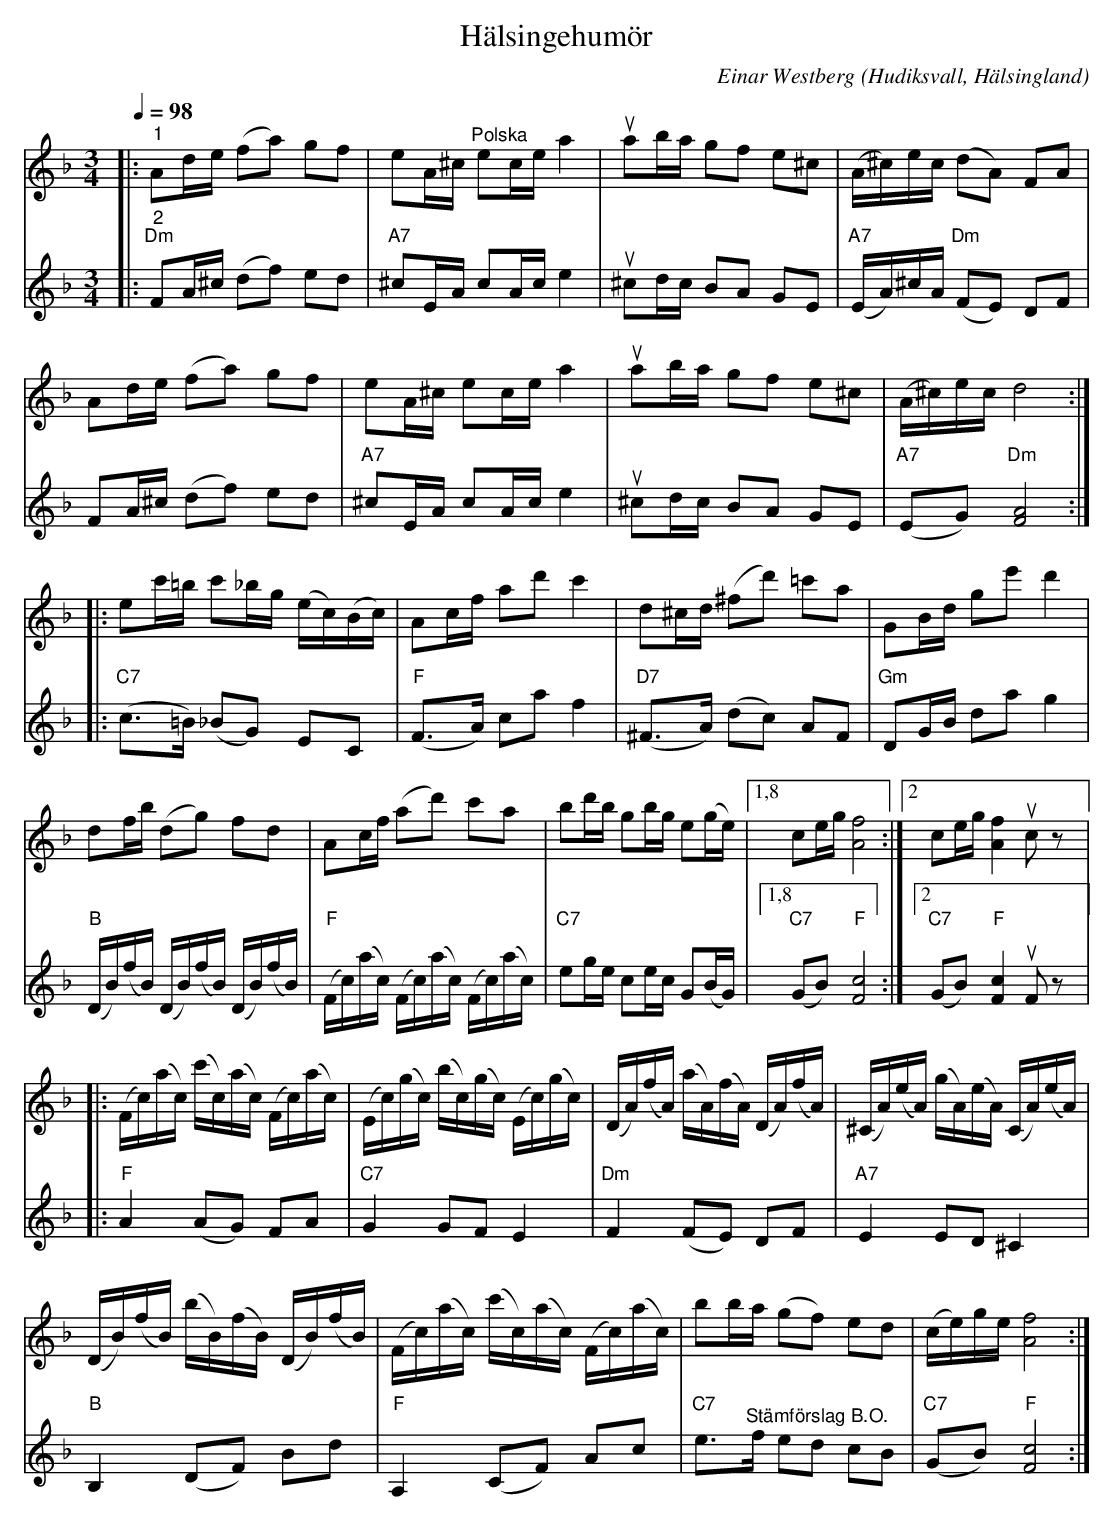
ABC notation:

X:1
T:Hälsingehumör
C:Einar Westberg
O:Hudiksvall, Hälsingland
L:1/16
Q:1/4=98
M:3/4
K:Dm
V:1
|:"^1" A2de (f2a2) g2f2 | e2A^c "^Polska"e2ce a4 |u a2ba g2f2 e2^c2 | (A^c)ec (d2A2) F2A2 |
 A2de (f2a2) g2f2 | e2A^c e2ce a4 |u a2ba g2f2 e2^c2 | (A^c)ec d8 ::
e2c'=b c'2_bg (ec)(Bc) | A2cf a2d'2 c'4 | d2^cd (^f2d'2) =c'2a2 | G2Bd g2e'2 d'4 |
d2fb (d2g2) f2d2 | A2cf (a2d'2) c'2a2 | b2d'b g2bg e2(ge) |1,8 c2eg [Af]8 :|2 c2eg [Af]4u c2 z2 |:
(Fc)(ac) (c'c)(ac) (Fc)(ac) | (Ec)(gc) (bc)(gc) (Ec)(gc) | (DA)(fA) (aA)(fA) (DA)(fA) | (^CA)(eA) (gA)(eA) (CA)(eA) |
(DB)(fB) (bB)(fB) (DB)(fB) | (Fc)(ac) (c'c)(ac) (Fc)(ac) | b2ba (g2f2) e2d2 | (ce)ge [Af]8 :|
V:2
|:"^2""Dm" F2A^c (d2f2) e2d2 |"A7" ^c2EA c2Ac e4 |u ^c2dc B2A2 G2E2 | "A7"(EA)^cA"Dm" (F2E2) D2F2 |
F2A^c (d2f2) e2d2 |"A7" ^c2EA c2Ac e4 |u ^c2dc B2A2 G2E2 | "A7" (E2G2) "Dm"[FA]8 ::
"C7" (c2>=B2) (_B2G2) E2C2 |"F" (F2>A2) c2a2 f4 | "D7" (^F2>A2) (d2c2) A2F2 |"Gm" D2GB d2a2 g4 |
"B" (DB)(fB) (DB)(fB) (DB)(fB) | "F" (Fc)(ac) (Fc)(ac) (Fc)(ac) | "C7"e2ge c2ec G2(BG) |1,8"C7" (G2B2) "F"[Fc]8 :|2 "C7" (G2B2) "F"[Fc]4u F2 z2 |:
"F" A4 (A2G2) F2A2 |"C7" G4 G2F2 E4 |"Dm" F4 (F2E2) D2F2 | "A7" E4 E2D2 ^C4 |
"B" B,4 (D2F2) B2d2 |"F" A,4 (C2F2) A2c2 |"C7" e2>"^Stämförslag B.O."f2 e2d2 c2B2 | "C7" (G2B2) "F"[Fc]8 :|
